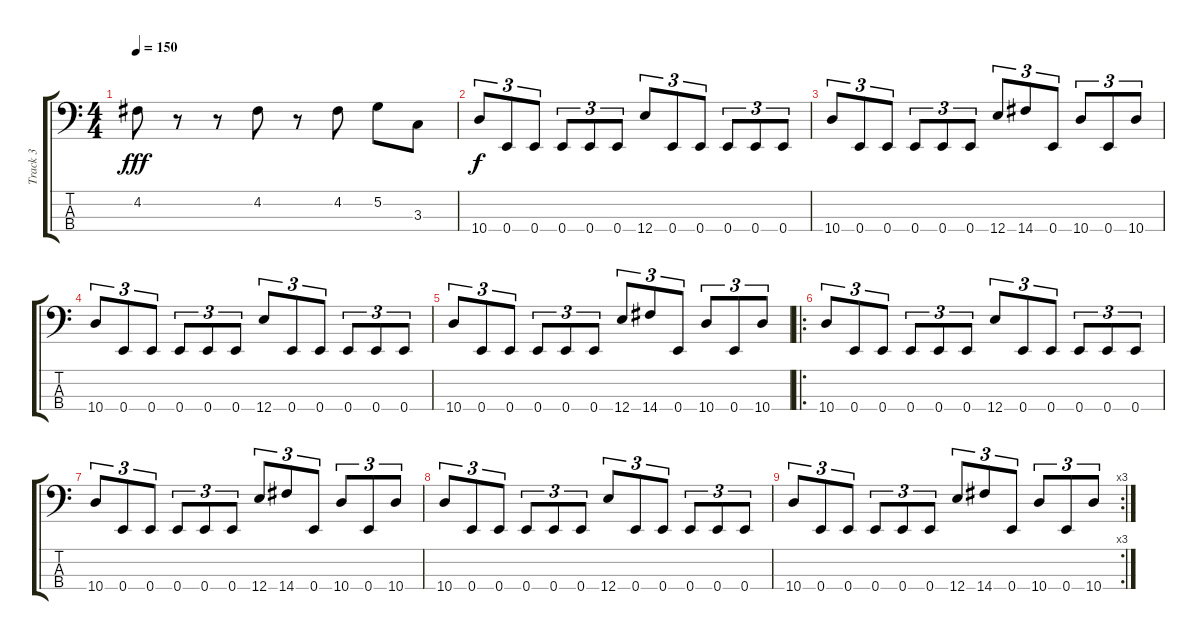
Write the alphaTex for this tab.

\track ("Track 3" "Track 3") {instrument slapbass1}
\staff {score tabs}
\tuning (G2 D2 A1 E1) {hide}
\ts (4 4)
\tempo 150
\clef f4
\ks c
4.2.8{dy fff} r.8 r.8 4.2.8 r.8 4.2.8 5.2.8 3.3.8 |
10.4.8{tu (3 2) dy f} 0.4.8{tu (3 2)} 0.4.8{tu (3 2)} 0.4.8{tu (3 2)} 0.4.8{tu (3 2)} 0.4.8{tu (3 2)} 12.4.8{tu (3 2)} 0.4.8{tu (3 2)} 0.4.8{tu (3 2)} 0.4.8{tu (3 2)} 0.4.8{tu (3 2)} 0.4.8{tu (3 2)} |
10.4.8{tu (3 2)} 0.4.8{tu (3 2)} 0.4.8{tu (3 2)} 0.4.8{tu (3 2)} 0.4.8{tu (3 2)} 0.4.8{tu (3 2)} 12.4.8{tu (3 2)} 14.4.8{tu (3 2)} 0.4.8{tu (3 2)} 10.4.8{tu (3 2)} 0.4.8{tu (3 2)} 10.4.8{tu (3 2)} |
10.4.8{tu (3 2)} 0.4.8{tu (3 2)} 0.4.8{tu (3 2)} 0.4.8{tu (3 2)} 0.4.8{tu (3 2)} 0.4.8{tu (3 2)} 12.4.8{tu (3 2)} 0.4.8{tu (3 2)} 0.4.8{tu (3 2)} 0.4.8{tu (3 2)} 0.4.8{tu (3 2)} 0.4.8{tu (3 2)} |
10.4.8{tu (3 2)} 0.4.8{tu (3 2)} 0.4.8{tu (3 2)} 0.4.8{tu (3 2)} 0.4.8{tu (3 2)} 0.4.8{tu (3 2)} 12.4.8{tu (3 2)} 14.4.8{tu (3 2)} 0.4.8{tu (3 2)} 10.4.8{tu (3 2)} 0.4.8{tu (3 2)} 10.4.8{tu (3 2)} |
\ro
10.4.8{tu (3 2)} 0.4.8{tu (3 2)} 0.4.8{tu (3 2)} 0.4.8{tu (3 2)} 0.4.8{tu (3 2)} 0.4.8{tu (3 2)} 12.4.8{tu (3 2)} 0.4.8{tu (3 2)} 0.4.8{tu (3 2)} 0.4.8{tu (3 2)} 0.4.8{tu (3 2)} 0.4.8{tu (3 2)} |
10.4.8{tu (3 2)} 0.4.8{tu (3 2)} 0.4.8{tu (3 2)} 0.4.8{tu (3 2)} 0.4.8{tu (3 2)} 0.4.8{tu (3 2)} 12.4.8{tu (3 2)} 14.4.8{tu (3 2)} 0.4.8{tu (3 2)} 10.4.8{tu (3 2)} 0.4.8{tu (3 2)} 10.4.8{tu (3 2)} |
10.4.8{tu (3 2)} 0.4.8{tu (3 2)} 0.4.8{tu (3 2)} 0.4.8{tu (3 2)} 0.4.8{tu (3 2)} 0.4.8{tu (3 2)} 12.4.8{tu (3 2)} 0.4.8{tu (3 2)} 0.4.8{tu (3 2)} 0.4.8{tu (3 2)} 0.4.8{tu (3 2)} 0.4.8{tu (3 2)} |
\rc 3
10.4.8{tu (3 2)} 0.4.8{tu (3 2)} 0.4.8{tu (3 2)} 0.4.8{tu (3 2)} 0.4.8{tu (3 2)} 0.4.8{tu (3 2)} 12.4.8{tu (3 2)} 14.4.8{tu (3 2)} 0.4.8{tu (3 2)} 10.4.8{tu (3 2)} 0.4.8{tu (3 2)} 10.4.8{tu (3 2)}
